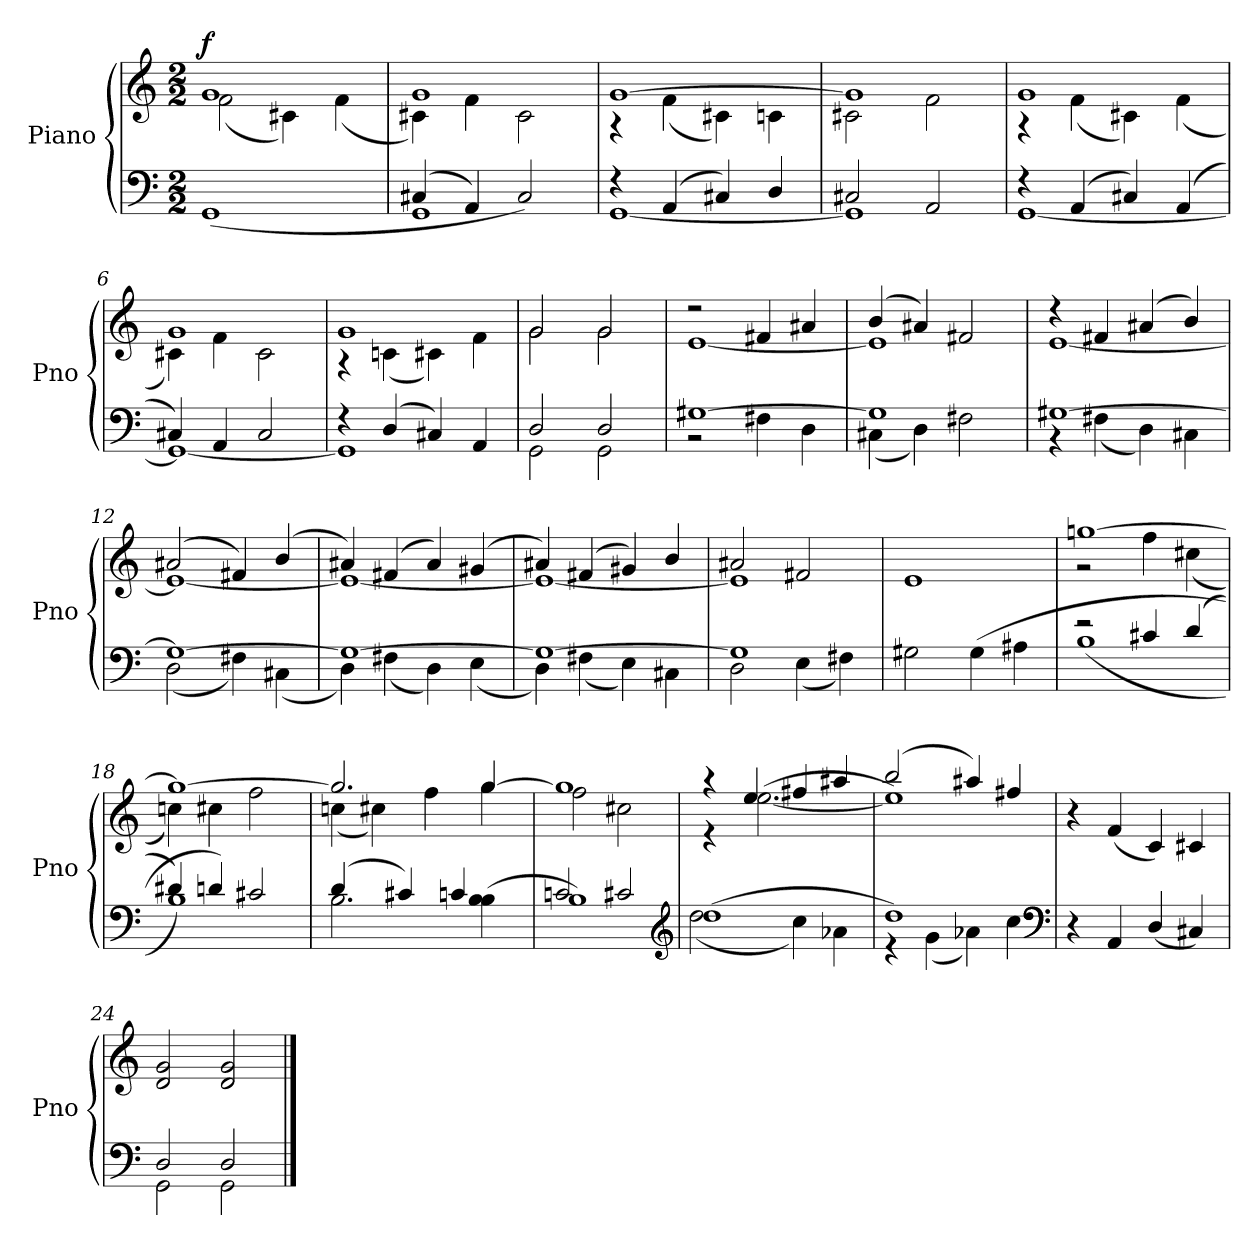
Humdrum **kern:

**kern	**kern	**dynam
*part2	*part1	*part1
*staff2	*staff1	*staff1
*I"Piano	*I"Piano	*
*I'Pno	*I'Pno	*
*clefF4	*clefG2	*
*M2/2	*M2/2	*
*MM208	*MM208	*
=1	=1	=1
*	*^	*
!	!	!	!LO:DY:a
(1GG/	1g/	(2f\	f
.	.	4c#X\)	.
.	.	(4f\	.
=2	=2	=2	=2
*^	*	*	*
(4C#X/	1GG/	1g/	4c#X\)	.
4AA/)	.	.	4f\	.
2C#/)	.	.	2c#\	.
=3	=3	=3	=3	=3
4r	[1GG/	[1g/	4r	.
(4AA/	.	.	(4f\	.
4C#X/)	.	.	4c#X\)	.
4D/	.	.	4cn\	.
=4	=4	=4	=4	=4
2C#X/	1GG/]	1g/]	2c#X\	.
2AA/	.	.	2f\	.
!!LO:LB:g=z	!!
=5	=5	=5	=5	=5
4r	[1GG/	1g/	4r	.
(4AA/	.	.	(4f\	.
4C#X/)	.	.	4c#X\)	.
(4AA/	.	.	(4f\	.
=6	=6	=6	=6	=6
4C#X/)	1GG/_	1g/	4c#X\)	.
4AA/	.	.	4f\	.
2C#/	.	.	2c#\	.
=7	=7	=7	=7	=7
4r	1GG/]	1g/	4r	.
(4D/	.	.	(4cn\	.
4C#X/)	.	.	4c#X\)	.
4AA/	.	.	4f\	.
=8	=8	=8	=8	=8
2D/	2GG\	2g/	2g\	.
2D/	2GG\	2g/	2g\	.
=9	=9	=9	=9	=9
[1G#X\	2r	2r	[1e/	.
.	4F#X\	4f#X/	.	.
.	4D\	4a#X/	.	.
!!LO:LB:g=z	!!
=10	=10	=10	=10	=10
1G#/]	(4C#X\	(4b/	1e/]	.
.	4D\)	4a#X/)	.	.
.	2F#X\	2f#X/	.	.
=11	=11	=11	=11	=11
[1G#X/	4r	4r	[1e/	.
.	(4F#X\	4f#X/	.	.
.	4D\)	(4a#X/	.	.
.	4C#X\	4b/)	.	.
=12	=12	=12	=12	=12
1G#/_	(2D\	(2a#X/	1e/_	.
.	4F#X\)	4f#X/)	.	.
.	(4C#X\	(4b/	.	.
=13	=13	=13	=13	=13
1G#/_	4D\)	4a#X/)	1e/_	.
.	(4F#X\	(4f#X/	.	.
.	4D\)	4a#/)	.	.
.	(4E\	(4g#X/	.	.
=14	=14	=14	=14	=14
1G#\_	4D\)	4a#X/)	1e/_	.
.	(4F#X\	(4f#X/	.	.
.	4E\)	4g#X/)	.	.
.	4C#X\	4b/	.	.
!!LO:LB:g=z	!!
=15	=15	=15	=15	=15
1G#/]	2D\	2a#X/	1e/]	.
.	(4E\	2f#X/	.	.
.	4F#X\)	.	.	.
*v	*v	*	*	*
*	*v	*v	*
=16	=16	=16
2G#X\	1e/	.
(4G#\	.	.
4A#X\	.	.
=17	=17	=17
*^	*^	*
2r	(1B/	[1ggn/	2r	.
4c#X/	.	.	4ff\	.
(4d/	.	.	(4cc#X\	.
=18	=18	=18	=18	=18
4d#X/)	1B/)	1gg/_	4ccn\)	.
4dn/)	.	.	4cc#X\	.
2c#X/	.	.	2ff\	.
=19	=19	=19	=19	=19
!LO:N:vis=4	!	!	!	!
(4.d/	2.B\	2.gg/]	(4ccn\	.
.	.	.	4cc#X\)	.
4c#X/)	.	.	.	.
.	.	.	4ff\	.
4cn/	.	.	.	.
.	(4B\ 4B\	[4gg/	4gg\	.
8ryy	.	.	.	.
!!LO:LB:g=z	!!
=20	=20	=20	=20	=20
2cn/	1B/)	1gg/]	2ff\	.
2c#X/	.	.	2cc#X\	.
*clefG2	*	*	*	*
=21	=21	=21	=21	=21
(1dd/	(2dd\	4r	4r	.
.	.	4ee/	([2.ee\	.
.	4cc\)	4ff#X/	.	.
.	4a-X\	4aa#X/	.	.
=22	=22	=22	=22	=22
1dd/)	4r	(2bb/	1ee/])	.
.	(4g\	.	.	.
.	4a-X\)	4aa#X/)	.	.
.	4cc\	4ff#X/	.	.
*v	*v	*	*	*
*	*v	*v	*
*clefF4	*	*
=23	=23	=23
4r	4r	.
4AA/	(4f/	.
(4D/	4c/)	.
4C#X/)	4c#X/	.
=24	=24	=24
*^	*	*
2D/	2GG\	2d/ 2g/	.
2D/	2GG\	2d/ 2g/	.
*v	*v	*	*
==	==	==
*-	*-	*-
